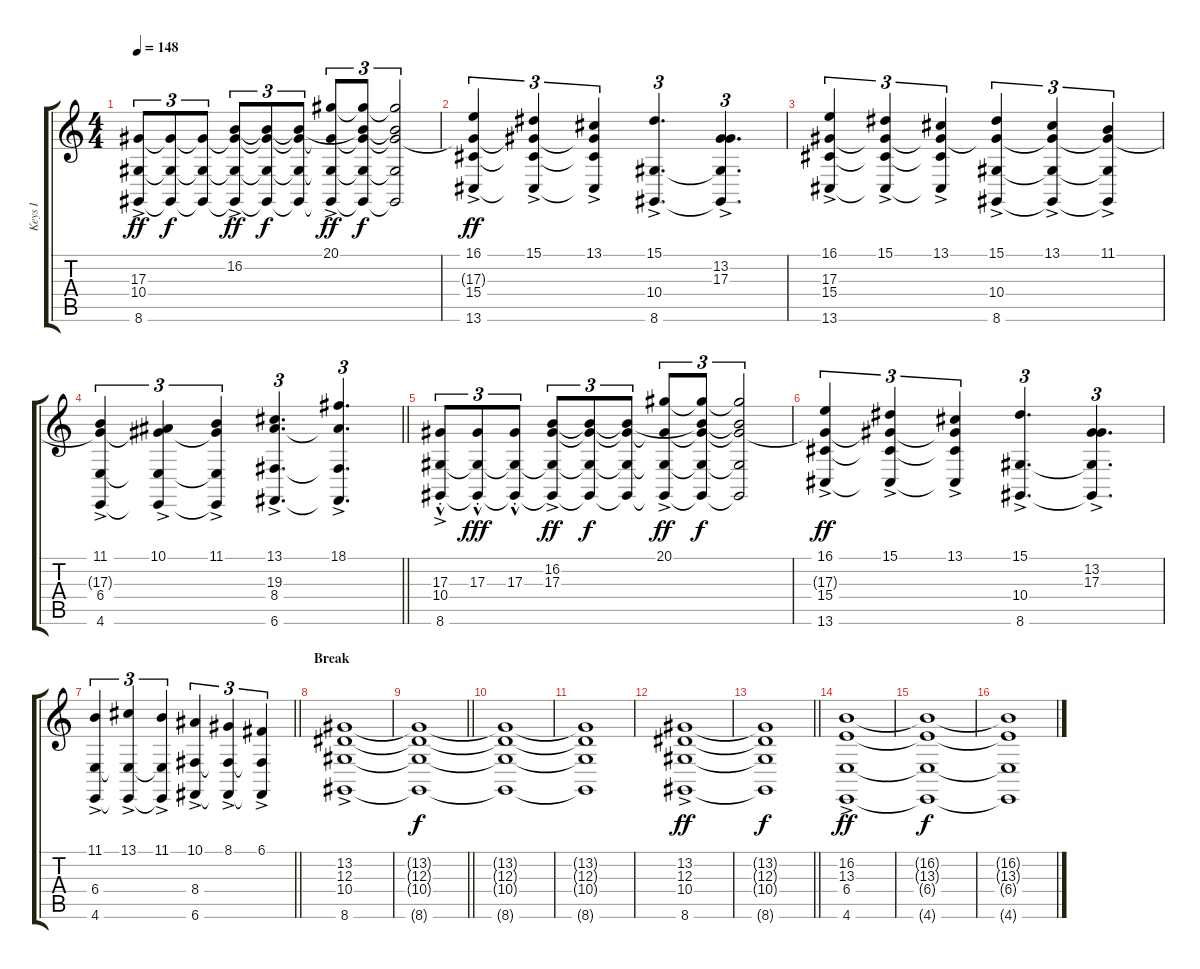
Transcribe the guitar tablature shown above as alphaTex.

\track ("Keys I" "Keys I") {instrument stringensemble1}
\staff {score tabs}
\tuning (C4 G3 Eb3 Bb2 F2 C2) {hide}
\ts (4 4)
\section ("" "")
\tempo 148
\clef g2
\ks c
(17.3{ac} 10.4{ac} 8.6{ac}).8{tu (3 2) dy ff} (17.3{t} 10.4{t} 8.6{t}).8{tu (3 2) dy f} (17.3{t} 10.4{t} 8.6{t}).8{tu (3 2)} (16.2{ac} 17.3{t} 10.4{t} 8.6{t}).8{tu (3 2) dy ff} (16.2{t} 17.3{t} 10.4{t} 8.6{t}).8{tu (3 2) dy f} (16.2{t} 17.3{t} 10.4{t} 8.6{t}).8{tu (3 2)} (20.1{ac} 17.3{t} 10.4{t} 8.6{t}).8{tu (3 2) dy ff} (20.1{t} 16.2{t} 17.3{t} 10.4{t} 8.6{t}).8{tu (3 2) dy f} (20.1{t} 16.2{t} 17.3{t} 10.4{t} 8.6{t}).2{tu (3 2)} |
(16.1{ac} 17.3{t} 15.4{ac} 13.6{ac}).4{tu (3 2) dy ff} (15.1{ac} 17.3{t} 15.4{t} 13.6{t}).4{tu (3 2)} (13.1{ac} 17.3{t} 15.4{t} 13.6{t}).4{tu (3 2)} (15.1{ac} 10.4{ac} 8.6{ac}).4{d tu (3 2)} (13.2{ac} 17.3{ac} 10.4{t} 8.6{t}).4{d tu (3 2)} |
(16.1{ac} 17.3{ac} 15.4{ac} 13.6{ac}).4{tu (3 2)} (15.1{ac} 17.3{t} 15.4{t} 13.6{t}).4{tu (3 2)} (13.1{ac} 17.3{t} 15.4{t} 13.6{t}).4{tu (3 2)} (15.1{ac} 17.3{t} 10.4{ac} 8.6{ac}).4{tu (3 2)} (13.1{ac} 17.3{t} 10.4{t} 8.6{t}).4{tu (3 2)} (11.1{ac} 17.3{t} 10.4{t} 8.6{t}).4{tu (3 2)} |
\barLineRight lightlight
(11.1{ac} 17.3{t} 6.4{ac} 4.6{ac}).4{tu (3 2)} (10.1{ac} 17.3{t} 6.4{t} 4.6{t}).4{tu (3 2)} (11.1{ac} 17.3{t} 6.4{t} 4.6{t}).4{tu (3 2)} (13.1{ac} 19.3{ac} 8.4{ac} 6.6{ac}).4{d tu (3 2)} (18.1{ac} 19.3{t} 8.4{t} 6.6{t}).4{d tu (3 2)} |
\section ("" "")
(17.3{hac st} 10.4{ac} 8.6{ac}).8{tu (3 2)} (17.3{hac st} 10.4{t} 8.6{t}).8{tu (3 2) dy fff} (17.3{hac st} 10.4{t} 8.6{t}).8{tu (3 2)} (16.2{ac} 17.3{ac} 10.4{t} 8.6{t}).8{tu (3 2) dy ff} (16.2{t} 17.3{t} 10.4{t} 8.6{t}).8{tu (3 2) dy f} (16.2{t} 17.3{t} 10.4{t} 8.6{t}).8{tu (3 2)} (20.1{ac} 17.3{t} 10.4{t} 8.6{t}).8{tu (3 2) dy ff} (20.1{t} 16.2{t} 17.3{t} 10.4{t} 8.6{t}).8{tu (3 2) dy f} (20.1{t} 16.2{t} 17.3{t} 10.4{t} 8.6{t}).2{tu (3 2)} |
(16.1{ac} 17.3{t} 15.4{ac} 13.6{ac}).4{tu (3 2) dy ff} (15.1{ac} 17.3{t} 15.4{t} 13.6{t}).4{tu (3 2)} (13.1{ac} 17.3{t} 15.4{t} 13.6{t}).4{tu (3 2)} (15.1{ac} 10.4{ac} 8.6{ac}).4{d tu (3 2)} (13.2{ac} 17.3{ac} 10.4{t} 8.6{t}).4{d tu (3 2)} |
\barLineRight lightlight
(11.1{ac} 6.4{ac} 4.6{ac}).4{tu (3 2)} (13.1{ac} 6.4{t} 4.6{t}).4{tu (3 2)} (11.1{ac} 6.4{t} 4.6{t}).4{tu (3 2)} (10.1{ac} 8.4{ac} 6.6{ac}).4{tu (3 2)} (8.1{ac} 8.4{t} 6.6{t}).4{tu (3 2)} (6.1{ac} 8.4{t} 6.6{t}).4{tu (3 2)} |
\section ("" "Break")
(13.2 12.3 10.4{ac} 8.6{ac}).1{volume 8 instrument choiraahs} |
\barLineRight lightlight
(13.2{t} 12.3{t} 10.4{t} 8.6{t}).1{dy f} |
\section ("" "")
(13.2{t} 12.3{t} 10.4{t} 8.6{t}).1 |
(13.2{t} 12.3{t} 10.4{t} 8.6{t}).1 |
(13.2 12.3 10.4{ac} 8.6{ac}).1{dy ff} |
\barLineRight lightlight
(13.2{t} 12.3{t} 10.4{t} 8.6{t}).1{dy f} |
\section ("" "")
(16.2 13.3 6.4{ac} 4.6{ac}).1{dy ff} |
(16.2{t} 13.3{t} 6.4{t} 4.6{t}).1{dy f} |
(16.2{t} 13.3{t} 6.4{t} 4.6{t}).1
